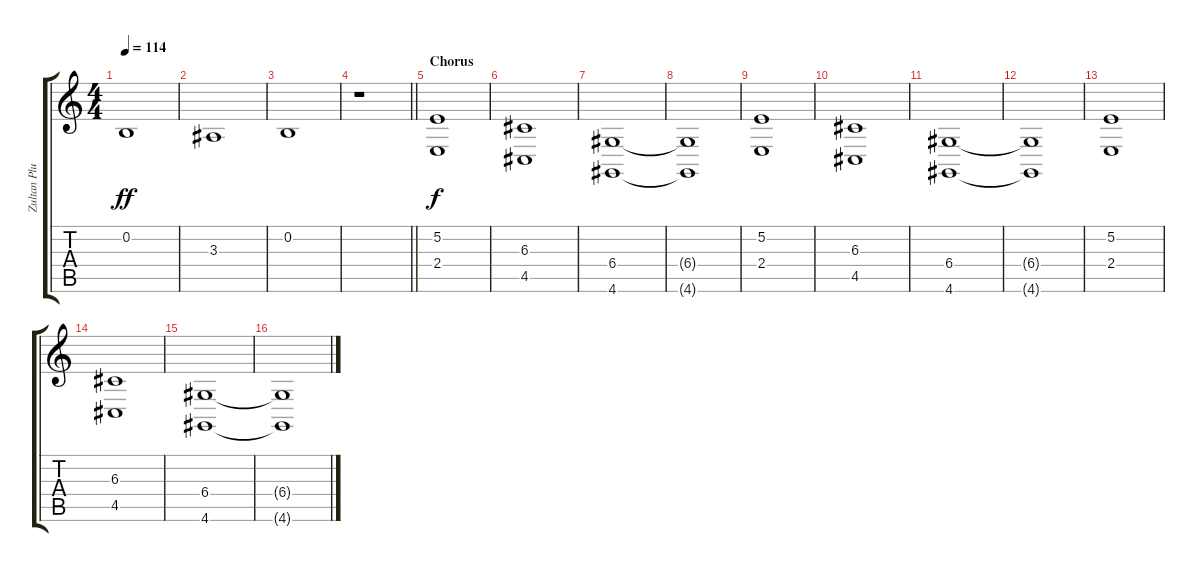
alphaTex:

\track ("Zultan Pluto (Keyboard)" "Zultan Plu") {instrument stringensemble1}
\staff {score tabs}
\tuning (E4 B3 G3 D3 A2 E2) {hide}
\ts (4 4)
\tempo 114
\clef g2
\ks c
0.2.1{dy ff} |
3.3.1 |
0.2.1 |
\barLineRight lightlight
r.1 |
\section ("" "Chorus")
(5.2 2.4).1{dy f} |
(6.3 4.5).1 |
(6.4 4.6).1 |
(6.4{t} 4.6{t}).1 |
(5.2 2.4).1 |
(6.3 4.5).1 |
(6.4 4.6).1 |
(6.4{t} 4.6{t}).1 |
(5.2 2.4).1 |
(6.3 4.5).1 |
(6.4 4.6).1 |
(6.4{t} 4.6{t}).1
